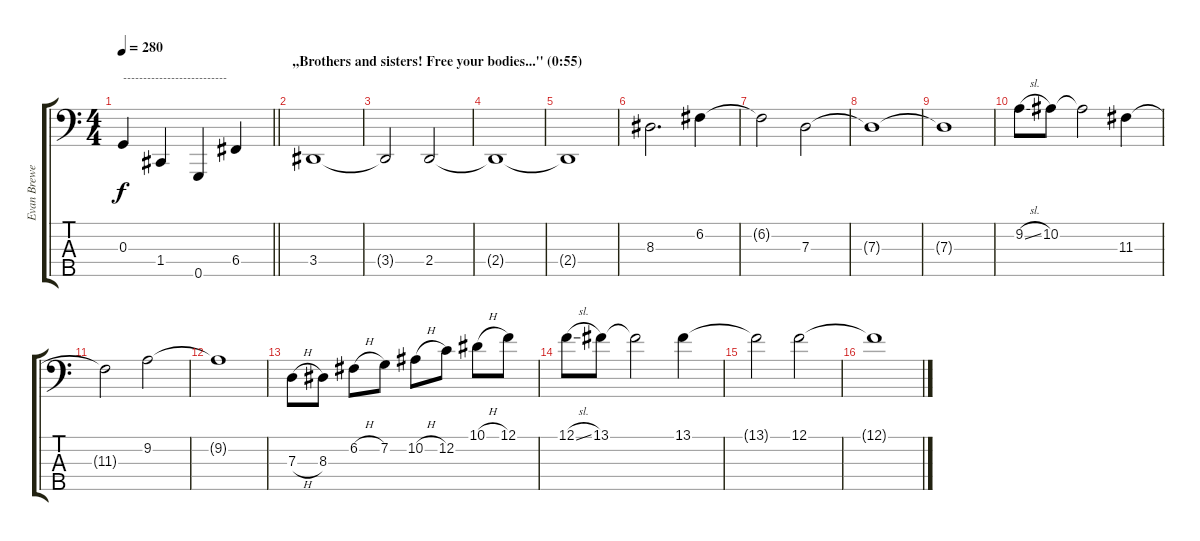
\track ("Evan Brewer [Bass]" "Evan Brewe") {instrument electricbasspick}
\staff {score tabs}
\tuning (F2 C2 G1 C1 G0) {hide}
\ts (4 4)
\tempo 280
\clef f4
\barLineRight lightlight
\ks c
0.3.4{txt "--------------------------" dy f} 1.4.4 0.5.4 6.4.4 |
\section ("" ",,Brothers and sisters! Free your bodies...'' (0:55)")
3.4.1 |
3.4{t}.2 2.4.2 |
2.4{t}.1 |
2.4{t}.1 |
8.3.2{d} 6.2.4 |
6.2{t}.2 7.3.2 |
7.3{t}.1 |
7.3{t}.1 |
9.2{sl}.8 10.2.8 10.2{t}.2 11.3.4 |
11.3{t}.2 9.2.2 |
9.2{t}.1 |
7.3{h}.8 8.3.8 6.2{h}.8 7.2.8 10.2{h}.8 12.2.8 10.1{h}.8 12.1.8 |
12.1{sl}.8 13.1.8 13.1{t}.2 13.1.4 |
13.1{t}.2 12.1.2 |
12.1{t}.1
